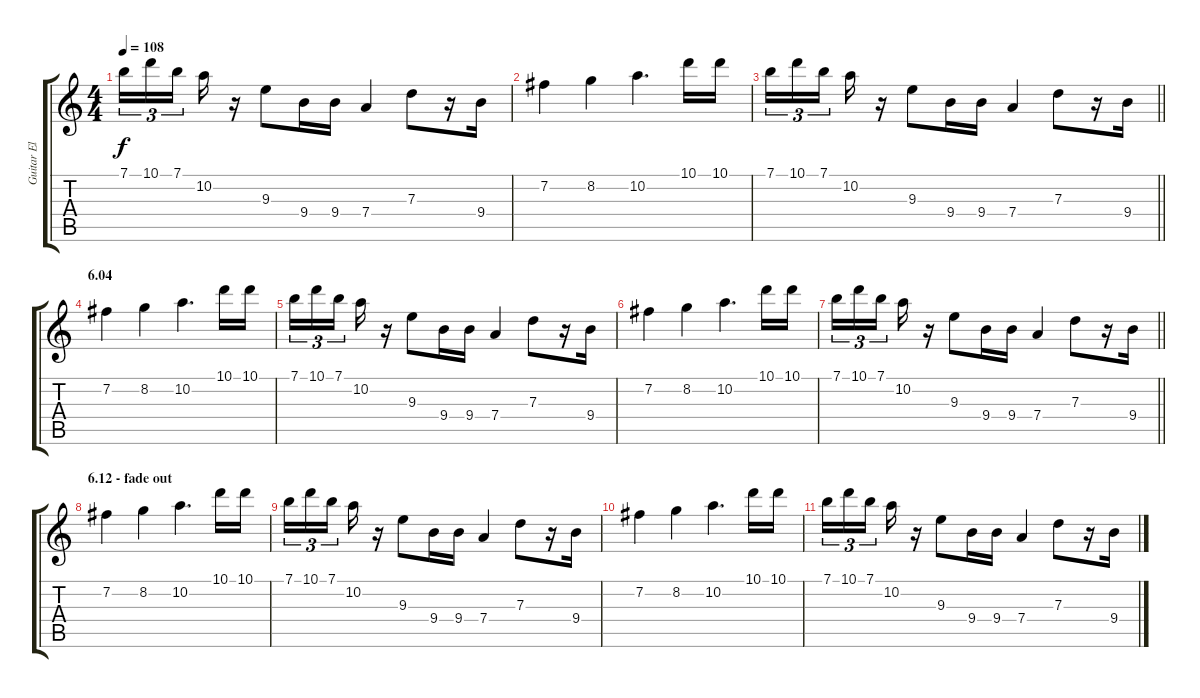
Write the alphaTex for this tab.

\track ("Guitar El" "Guitar El") {instrument overdrivenguitar}
\staff {score tabs}
\tuning (E4 B3 G3 D3 A2 E2) {hide}
\ts (4 4)
\tempo 108
\clef g2
\ks c
7.1.16{tu (3 2) dy f} 10.1.16{tu (3 2)} 7.1.16{tu (3 2) beam splitsecondary} 10.2.16 r.16 9.3.8 9.4.16 9.4.16 7.4.4 7.3.8 r.16 9.4.16 |
7.2.4 8.2.4 10.2.4{d} 10.1.16 10.1.16 |
\barLineRight lightlight
7.1.16{tu (3 2)} 10.1.16{tu (3 2)} 7.1.16{tu (3 2) beam splitsecondary} 10.2.16 r.16 9.3.8 9.4.16 9.4.16 7.4.4 7.3.8 r.16 9.4.16 |
\section ("" "6.04")
7.2.4 8.2.4 10.2.4{d} 10.1.16 10.1.16 |
7.1.16{tu (3 2)} 10.1.16{tu (3 2)} 7.1.16{tu (3 2) beam splitsecondary} 10.2.16 r.16 9.3.8 9.4.16 9.4.16 7.4.4 7.3.8 r.16 9.4.16 |
7.2.4 8.2.4 10.2.4{d} 10.1.16 10.1.16 |
\barLineRight lightlight
7.1.16{tu (3 2)} 10.1.16{tu (3 2)} 7.1.16{tu (3 2) beam splitsecondary} 10.2.16 r.16 9.3.8 9.4.16 9.4.16 7.4.4 7.3.8 r.16 9.4.16 |
\section ("" "6.12 - fade out")
7.2.4 8.2.4 10.2.4{d} 10.1.16 10.1.16 |
7.1.16{tu (3 2)} 10.1.16{tu (3 2)} 7.1.16{tu (3 2) beam splitsecondary} 10.2.16 r.16 9.3.8 9.4.16 9.4.16 7.4.4 7.3.8 r.16 9.4.16 |
7.2.4 8.2.4 10.2.4{d} 10.1.16 10.1.16 |
7.1.16{tu (3 2)} 10.1.16{tu (3 2)} 7.1.16{tu (3 2) beam splitsecondary} 10.2.16 r.16 9.3.8 9.4.16 9.4.16 7.4.4 7.3.8 r.16 9.4.16
